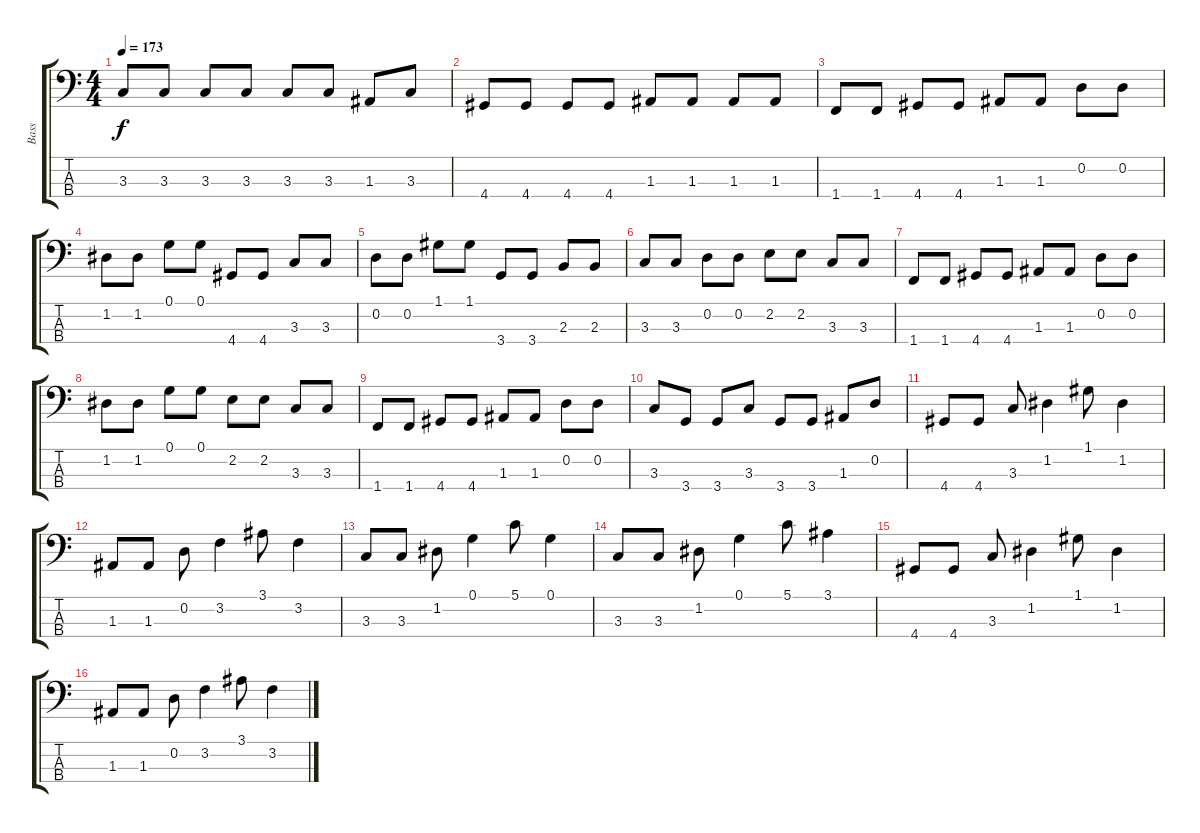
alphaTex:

\track ("Bass" "Bass") {solo instrument slapbass1}
\staff {score tabs}
\tuning (G2 D2 A1 E1) {hide}
\ts (4 4)
\tempo 173
\clef f4
\ks c
3.3.8{dy f} 3.3.8 3.3.8 3.3.8 3.3.8 3.3.8 1.3.8 3.3.8 |
4.4.8 4.4.8 4.4.8 4.4.8 1.3.8 1.3.8 1.3.8 1.3.8 |
1.4.8 1.4.8 4.4.8 4.4.8 1.3.8 1.3.8 0.2.8 0.2.8 |
1.2.8 1.2.8 0.1.8 0.1.8 4.4.8 4.4.8 3.3.8 3.3.8 |
0.2.8 0.2.8 1.1.8 1.1.8 3.4.8 3.4.8 2.3.8 2.3.8 |
3.3.8 3.3.8 0.2.8 0.2.8 2.2.8 2.2.8 3.3.8 3.3.8 |
1.4.8 1.4.8 4.4.8 4.4.8 1.3.8 1.3.8 0.2.8 0.2.8 |
1.2.8 1.2.8 0.1.8 0.1.8 2.2.8 2.2.8 3.3.8 3.3.8 |
1.4.8 1.4.8 4.4.8 4.4.8 1.3.8 1.3.8 0.2.8 0.2.8 |
3.3.8 3.4.8 3.4.8 3.3.8 3.4.8 3.4.8 1.3.8 0.2.8 |
4.4.8 4.4.8 3.3.8 1.2.4 1.1.8 1.2.4 |
1.3.8 1.3.8 0.2.8 3.2.4 3.1.8 3.2.4 |
3.3.8 3.3.8 1.2.8 0.1.4 5.1.8 0.1.4 |
3.3.8 3.3.8 1.2.8 0.1.4 5.1.8 3.1.4 |
4.4.8 4.4.8 3.3.8 1.2.4 1.1.8 1.2.4 |
1.3.8 1.3.8 0.2.8 3.2.4 3.1.8 3.2.4
